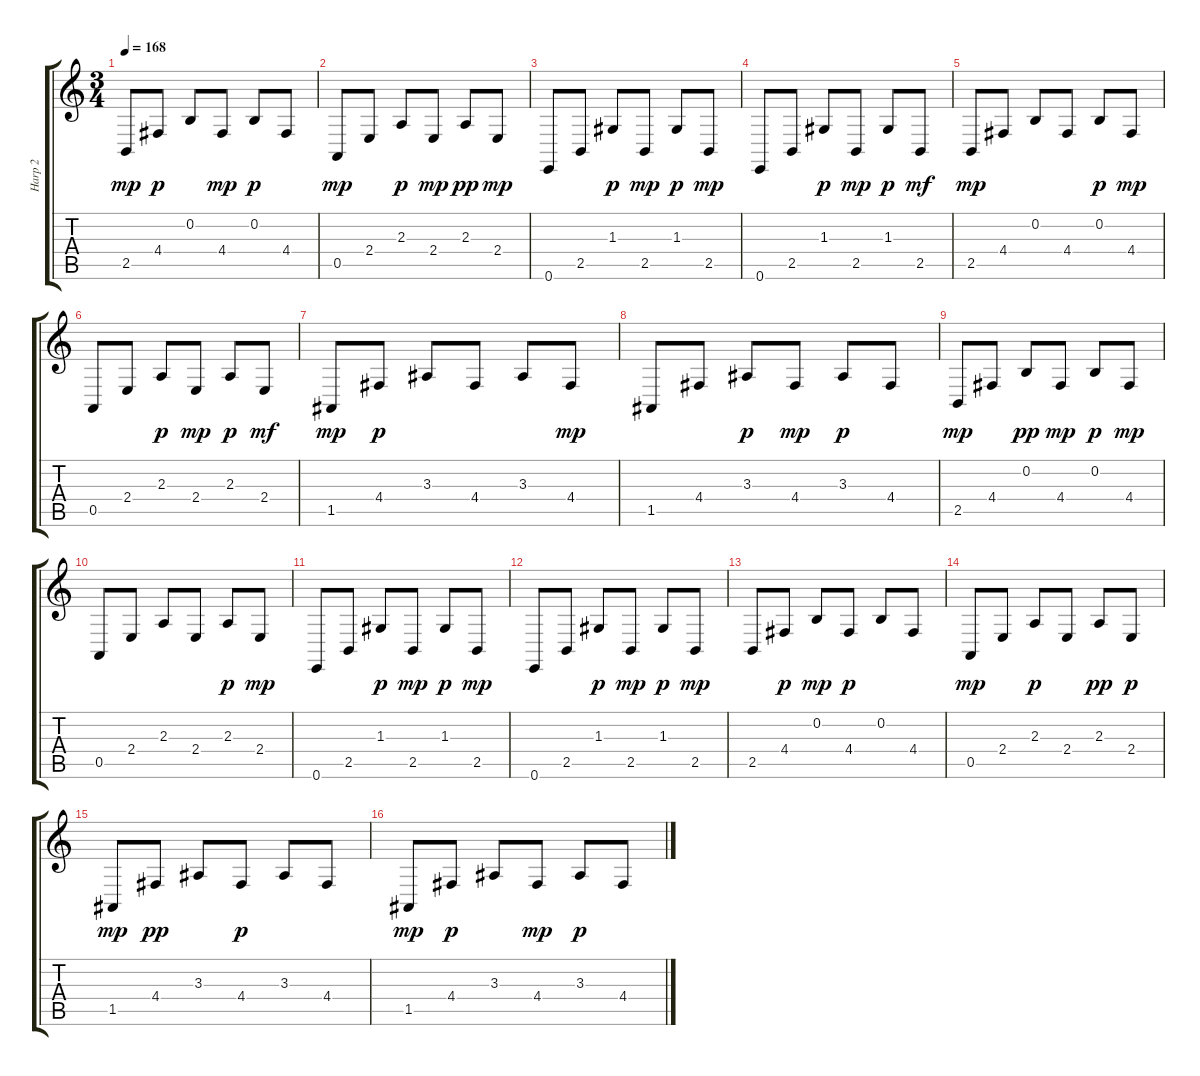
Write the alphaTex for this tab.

\track ("Harp 2" "Harp 2") {instrument orchestralharp}
\staff {score tabs}
\tuning (E4 B3 G3 D3 A2 E2) {hide}
\ts (3 4)
\tempo 168
\clef g2
\ks c
2.5.8{dy mp} 4.4.8{dy p} 0.2.8 4.4.8{dy mp} 0.2.8{dy p} 4.4.8 |
0.5.8{dy mp} 2.4.8 2.3.8{dy p} 2.4.8{dy mp} 2.3.8{dy pp} 2.4.8{dy mp} |
0.6.8 2.5.8 1.3.8{dy p} 2.5.8{dy mp} 1.3.8{dy p} 2.5.8{dy mp} |
0.6.8 2.5.8 1.3.8{dy p} 2.5.8{dy mp} 1.3.8{dy p} 2.5.8{dy mf} |
2.5.8{dy mp} 4.4.8 0.2.8 4.4.8 0.2.8{dy p} 4.4.8{dy mp} |
0.5.8 2.4.8 2.3.8{dy p} 2.4.8{dy mp} 2.3.8{dy p} 2.4.8{dy mf} |
1.5.8{dy mp} 4.4.8{dy p} 3.3.8 4.4.8 3.3.8 4.4.8{dy mp} |
1.5.8 4.4.8 3.3.8{dy p} 4.4.8{dy mp} 3.3.8{dy p} 4.4.8 |
2.5.8{dy mp} 4.4.8 0.2.8{dy pp} 4.4.8{dy mp} 0.2.8{dy p} 4.4.8{dy mp} |
0.5.8 2.4.8 2.3.8 2.4.8 2.3.8{dy p} 2.4.8{dy mp} |
0.6.8 2.5.8 1.3.8{dy p} 2.5.8{dy mp} 1.3.8{dy p} 2.5.8{dy mp} |
0.6.8 2.5.8 1.3.8{dy p} 2.5.8{dy mp} 1.3.8{dy p} 2.5.8{dy mp} |
2.5.8 4.4.8{dy p} 0.2.8{dy mp} 4.4.8{dy p} 0.2.8 4.4.8 |
0.5.8{dy mp} 2.4.8 2.3.8{dy p} 2.4.8 2.3.8{dy pp} 2.4.8{dy p} |
1.5.8{dy mp} 4.4.8{dy pp} 3.3.8 4.4.8{dy p} 3.3.8 4.4.8 |
1.5.8{dy mp} 4.4.8{dy p} 3.3.8 4.4.8{dy mp} 3.3.8{dy p} 4.4.8
